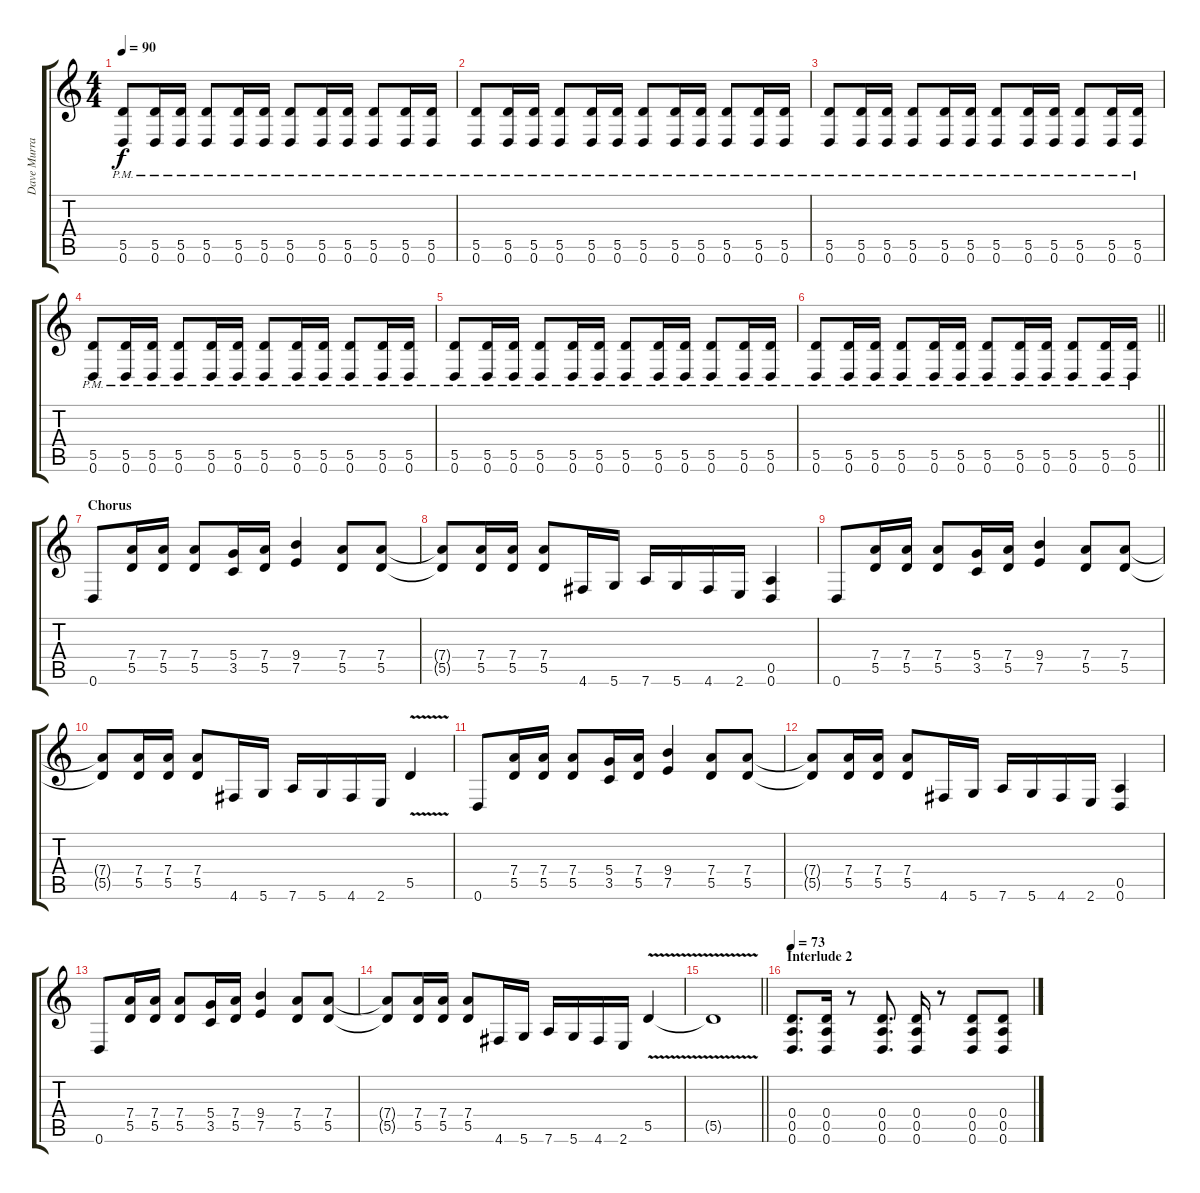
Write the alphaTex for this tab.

\track ("Dave Murray" "Dave Murra") {instrument overdrivenguitar}
\staff {score tabs}
\tuning (E4 B3 G3 D3 A2 D2) {hide}
\ts (4 4)
\tempo 90
\clef g2
\ks c
(5.5{pm} 0.6{pm}).8{dy f} (5.5{pm} 0.6{pm}).16 (5.5{pm} 0.6{pm}).16 (5.5{pm} 0.6{pm}).8 (5.5{pm} 0.6{pm}).16 (5.5{pm} 0.6{pm}).16 (5.5{pm} 0.6{pm}).8 (5.5{pm} 0.6{pm}).16 (5.5{pm} 0.6{pm}).16 (5.5{pm} 0.6{pm}).8 (5.5{pm} 0.6{pm}).16 (5.5{pm} 0.6{pm}).16 |
(5.5{pm} 0.6{pm}).8 (5.5{pm} 0.6{pm}).16 (5.5{pm} 0.6{pm}).16 (5.5{pm} 0.6{pm}).8 (5.5{pm} 0.6{pm}).16 (5.5{pm} 0.6{pm}).16 (5.5{pm} 0.6{pm}).8 (5.5{pm} 0.6{pm}).16 (5.5{pm} 0.6{pm}).16 (5.5{pm} 0.6{pm}).8 (5.5{pm} 0.6{pm}).16 (5.5{pm} 0.6{pm}).16 |
(5.5{pm} 0.6{pm}).8 (5.5{pm} 0.6{pm}).16 (5.5{pm} 0.6{pm}).16 (5.5{pm} 0.6{pm}).8 (5.5{pm} 0.6{pm}).16 (5.5{pm} 0.6{pm}).16 (5.5{pm} 0.6{pm}).8 (5.5{pm} 0.6{pm}).16 (5.5{pm} 0.6{pm}).16 (5.5{pm} 0.6{pm}).8 (5.5{pm} 0.6{pm}).16 (5.5{pm} 0.6{pm}).16 |
(5.5{pm} 0.6{pm}).8 (5.5{pm} 0.6{pm}).16 (5.5{pm} 0.6{pm}).16 (5.5{pm} 0.6{pm}).8 (5.5{pm} 0.6{pm}).16 (5.5{pm} 0.6{pm}).16 (5.5{pm} 0.6{pm}).8 (5.5{pm} 0.6{pm}).16 (5.5{pm} 0.6{pm}).16 (5.5{pm} 0.6{pm}).8 (5.5{pm} 0.6{pm}).16 (5.5{pm} 0.6{pm}).16 |
(5.5{pm} 0.6{pm}).8 (5.5{pm} 0.6{pm}).16 (5.5{pm} 0.6{pm}).16 (5.5{pm} 0.6{pm}).8 (5.5{pm} 0.6{pm}).16 (5.5{pm} 0.6{pm}).16 (5.5{pm} 0.6{pm}).8 (5.5{pm} 0.6{pm}).16 (5.5{pm} 0.6{pm}).16 (5.5{pm} 0.6{pm}).8 (5.5{pm} 0.6{pm}).16 (5.5{pm} 0.6{pm}).16 |
\barLineRight lightlight
(5.5{pm} 0.6{pm}).8 (5.5{pm} 0.6{pm}).16 (5.5{pm} 0.6{pm}).16 (5.5{pm} 0.6{pm}).8 (5.5{pm} 0.6{pm}).16 (5.5{pm} 0.6{pm}).16 (5.5{pm} 0.6{pm}).8 (5.5{pm} 0.6{pm}).16 (5.5{pm} 0.6{pm}).16 (5.5{pm} 0.6{pm}).8 (5.5{pm} 0.6{pm}).16 (5.5{pm} 0.6{pm}).16 |
\section ("" "Chorus")
0.6.8 (7.4 5.5).16 (7.4 5.5).16 (7.4 5.5).8 (5.4 3.5).16 (7.4 5.5).16 (9.4 7.5).4 (7.4 5.5).8 (7.4 5.5).8 |
(7.4{t} 5.5{t}).8 (7.4 5.5).16 (7.4 5.5).16 (7.4 5.5).8 4.6.16 5.6.16 7.6.16 5.6.16 4.6.16 2.6.16 (0.5 0.6).4 |
0.6.8 (7.4 5.5).16 (7.4 5.5).16 (7.4 5.5).8 (5.4 3.5).16 (7.4 5.5).16 (9.4 7.5).4 (7.4 5.5).8 (7.4 5.5).8 |
(7.4{t} 5.5{t}).8 (7.4 5.5).16 (7.4 5.5).16 (7.4 5.5).8 4.6.16 5.6.16 7.6.16 5.6.16 4.6.16 2.6.16 5.5{v}.4 |
0.6.8 (7.4 5.5).16 (7.4 5.5).16 (7.4 5.5).8 (5.4 3.5).16 (7.4 5.5).16 (9.4 7.5).4 (7.4 5.5).8 (7.4 5.5).8 |
(7.4{t} 5.5{t}).8 (7.4 5.5).16 (7.4 5.5).16 (7.4 5.5).8 4.6.16 5.6.16 7.6.16 5.6.16 4.6.16 2.6.16 (0.5 0.6).4 |
0.6.8 (7.4 5.5).16 (7.4 5.5).16 (7.4 5.5).8 (5.4 3.5).16 (7.4 5.5).16 (9.4 7.5).4 (7.4 5.5).8 (7.4 5.5).8 |
(7.4{t} 5.5{t}).8 (7.4 5.5).16 (7.4 5.5).16 (7.4 5.5).8 4.6.16 5.6.16 7.6.16 5.6.16 4.6.16 2.6.16 5.5{v}.4 |
\barLineRight lightlight
5.5{t}.1 |
\section ("" "Interlude 2")
\tempo 73
(0.4 0.5 0.6).8{d} (0.4 0.5 0.6).16 r.8 (0.4 0.5 0.6).8{d} (0.4 0.5 0.6).16 r.8 (0.4 0.5 0.6).8 (0.4 0.5 0.6).8
